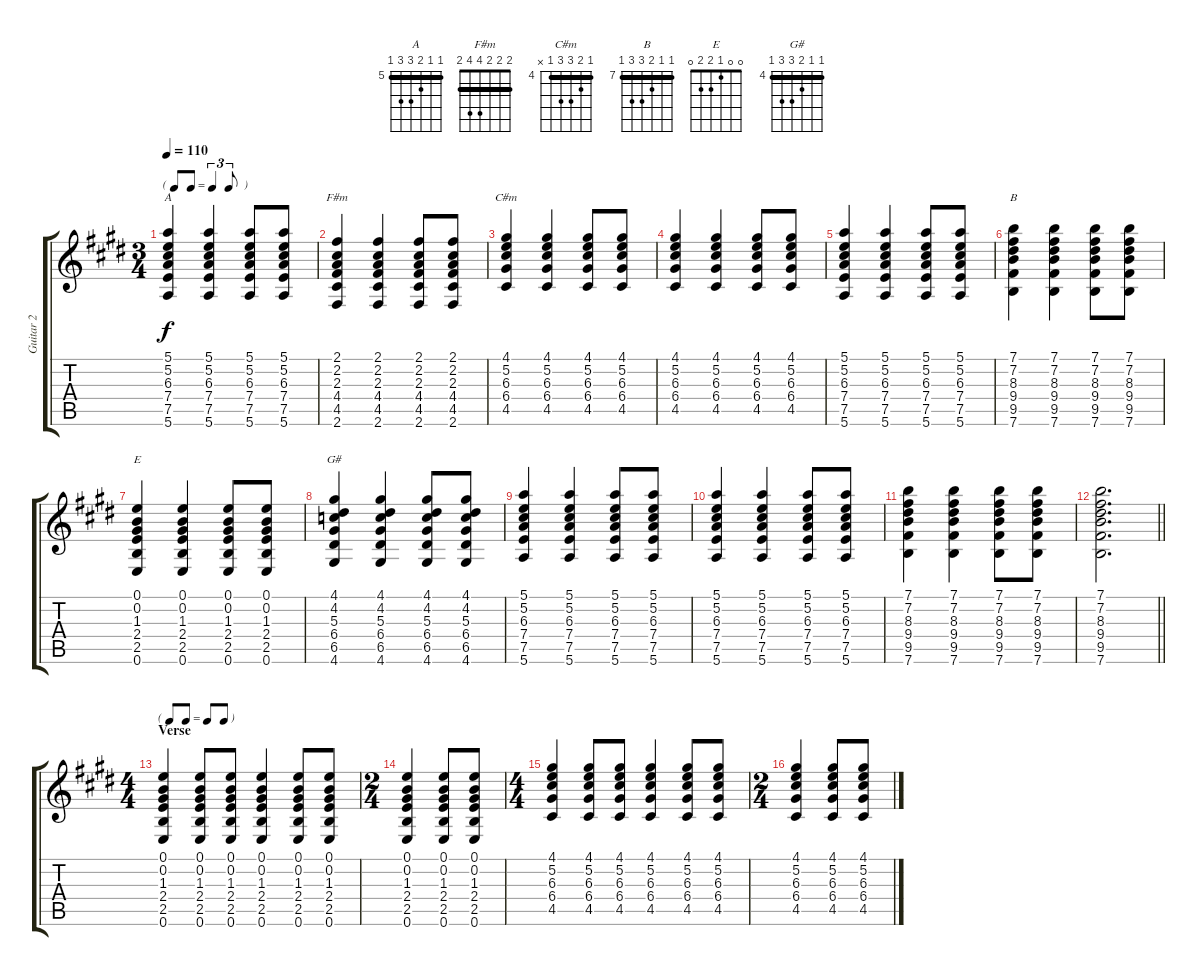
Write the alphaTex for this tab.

\track ("Guitar 2" "Guitar 2") {instrument electricguitarmuted}
\staff {score tabs}
\tuning (E4 B3 G3 D3 A2 E2) {hide}
\chord ("A" 5 5 6 7 7 5) {firstfret 5 barre 5}
\chord ("F#m" 2 2 2 4 4 2) {barre 2}
\chord ("C#m" 4 5 6 6 4 x) {firstfret 4 barre 4}
\chord ("B" 7 7 8 9 9 7) {firstfret 7 barre 7}
\chord ("E" 0 0 1 2 2 0)
\chord ("G#" 4 4 5 6 6 4) {firstfret 4 barre 4}
\ts (3 4)
\tf triplet8th
\tempo 110
\clef g2
\ks e
(5.1 5.2 6.3 7.4 7.5 5.6).4{ch "A" dy f} (5.1 5.2 6.3 7.4 7.5 5.6).4 (5.1 5.2 6.3 7.4 7.5 5.6).8 (5.1 5.2 6.3 7.4 7.5 5.6).8 |
(2.1 2.2 2.3 4.4 4.5 2.6).4{ch "F#m"} (2.1 2.2 2.3 4.4 4.5 2.6).4 (2.1 2.2 2.3 4.4 4.5 2.6).8 (2.1 2.2 2.3 4.4 4.5 2.6).8 |
(4.1 5.2 6.3 6.4 4.5).4{ch "C#m"} (4.1 5.2 6.3 6.4 4.5).4 (4.1 5.2 6.3 6.4 4.5).8 (4.1 5.2 6.3 6.4 4.5).8 |
(4.1 5.2 6.3 6.4 4.5).4 (4.1 5.2 6.3 6.4 4.5).4 (4.1 5.2 6.3 6.4 4.5).8 (4.1 5.2 6.3 6.4 4.5).8 |
(5.1 5.2 6.3 7.4 7.5 5.6).4 (5.1 5.2 6.3 7.4 7.5 5.6).4 (5.1 5.2 6.3 7.4 7.5 5.6).8 (5.1 5.2 6.3 7.4 7.5 5.6).8 |
(7.1 7.2 8.3 9.4 9.5 7.6).4{ch "B"} (7.1 7.2 8.3 9.4 9.5 7.6).4 (7.1 7.2 8.3 9.4 9.5 7.6).8 (7.1 7.2 8.3 9.4 9.5 7.6).8 |
(0.1 0.2 1.3 2.4 2.5 0.6).4{ch "E"} (0.1 0.2 1.3 2.4 2.5 0.6).4 (0.1 0.2 1.3 2.4 2.5 0.6).8 (0.1 0.2 1.3 2.4 2.5 0.6).8 |
(4.1 4.2 5.3 6.4 6.5 4.6).4{ch "G#"} (4.1 4.2 5.3 6.4 6.5 4.6).4 (4.1 4.2 5.3 6.4 6.5 4.6).8 (4.1 4.2 5.3 6.4 6.5 4.6).8 |
(5.1 5.2 6.3 7.4 7.5 5.6).4 (5.1 5.2 6.3 7.4 7.5 5.6).4 (5.1 5.2 6.3 7.4 7.5 5.6).8 (5.1 5.2 6.3 7.4 7.5 5.6).8 |
(5.1 5.2 6.3 7.4 7.5 5.6).4 (5.1 5.2 6.3 7.4 7.5 5.6).4 (5.1 5.2 6.3 7.4 7.5 5.6).8 (5.1 5.2 6.3 7.4 7.5 5.6).8 |
(7.1 7.2 8.3 9.4 9.5 7.6).4 (7.1 7.2 8.3 9.4 9.5 7.6).4 (7.1 7.2 8.3 9.4 9.5 7.6).8 (7.1 7.2 8.3 9.4 9.5 7.6).8 |
\barLineRight lightlight
(7.1 7.2 8.3 9.4 9.5 7.6).2{d} |
\ts (4 4)
\tf none
\section ("" "Verse")
(0.1 0.2 1.3 2.4 2.5 0.6).4 (0.1 0.2 1.3 2.4 2.5 0.6).8 (0.1 0.2 1.3 2.4 2.5 0.6).8 (0.1 0.2 1.3 2.4 2.5 0.6).4 (0.1 0.2 1.3 2.4 2.5 0.6).8 (0.1 0.2 1.3 2.4 2.5 0.6).8 |
\ts (2 4)
(0.1 0.2 1.3 2.4 2.5 0.6).4 (0.1 0.2 1.3 2.4 2.5 0.6).8 (0.1 0.2 1.3 2.4 2.5 0.6).8 |
\ts (4 4)
(4.1 5.2 6.3 6.4 4.5).4 (4.1 5.2 6.3 6.4 4.5).8 (4.1 5.2 6.3 6.4 4.5).8 (4.1 5.2 6.3 6.4 4.5).4 (4.1 5.2 6.3 6.4 4.5).8 (4.1 5.2 6.3 6.4 4.5).8 |
\ts (2 4)
(4.1 5.2 6.3 6.4 4.5).4 (4.1 5.2 6.3 6.4 4.5).8 (4.1 5.2 6.3 6.4 4.5).8
